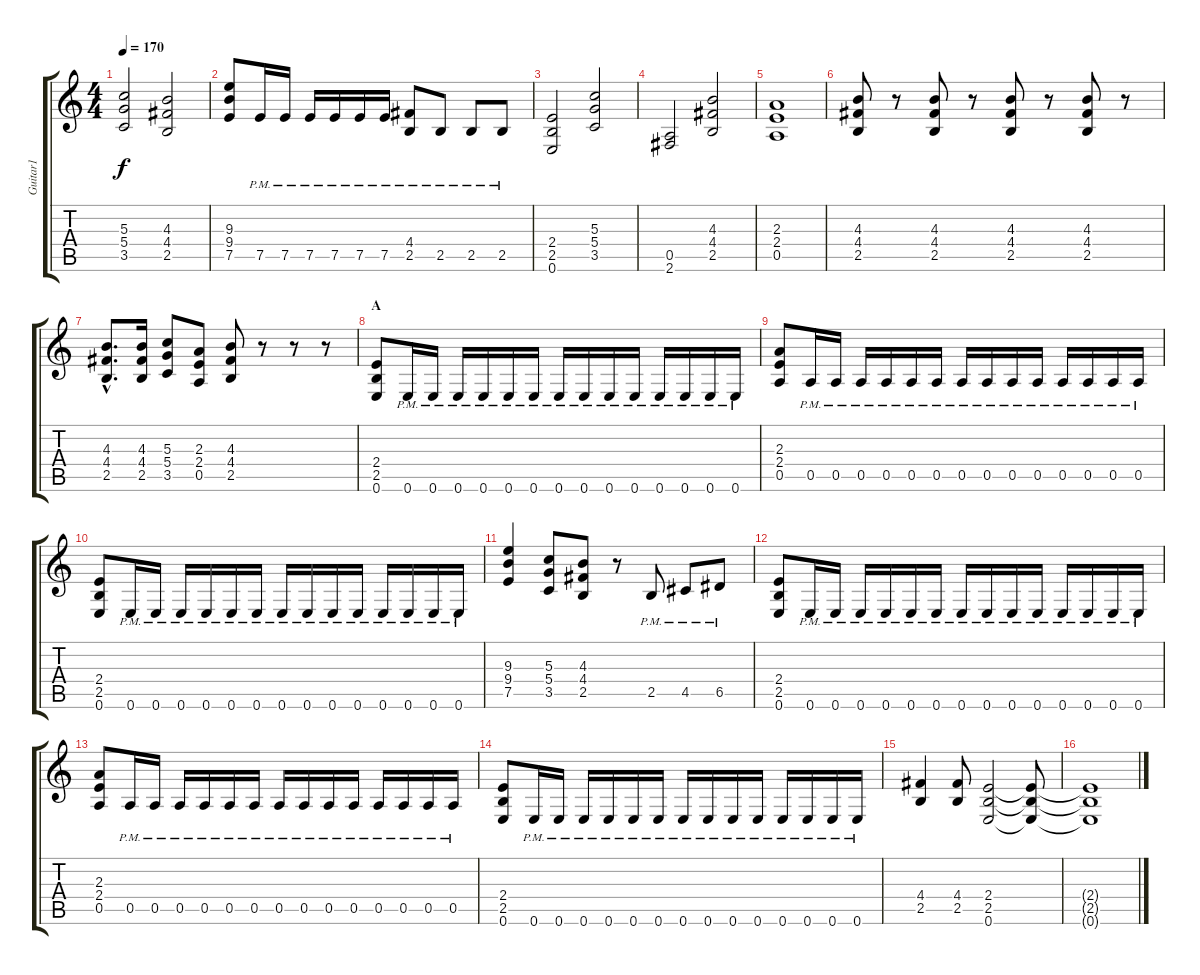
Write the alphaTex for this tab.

\track ("Guitar1" "Guitar1") {instrument distortionguitar}
\staff {score tabs}
\tuning (E4 B3 G3 D3 A2 E2) {hide}
\ts (4 4)
\tempo 170
\clef g2
\ks c
(5.3 5.4 3.5).2{dy f} (4.3 4.4 2.5).2 |
(9.3 9.4 7.5).8 7.5{pm}.16 7.5{pm}.16 7.5{pm}.16 7.5{pm}.16 7.5{pm}.16 7.5{pm}.16 (4.4 2.5{pm}).8 2.5{pm}.8 2.5{pm}.8 2.5{pm}.8 |
(2.4 2.5 0.6).2 (5.3 5.4 3.5).2 |
(0.5 2.6).2 (4.3 4.4 2.5).2 |
(2.3 2.4 0.5).1 |
(4.3 4.4 2.5).8 r.8 (4.3 4.4 2.5).8 r.8 (4.3 4.4 2.5).8 r.8 (4.3 4.4 2.5).8 r.8 |
(4.3{hac} 4.4{hac} 2.5{hac}).8{d} (4.3 4.4 2.5).16 (5.3 5.4 3.5).8 (2.3 2.4 0.5).8 (4.3 4.4 2.5).8 r.8 r.8 r.8 |
\section ("" "A")
(2.4 2.5 0.6).8 0.6{pm}.16 0.6{pm}.16 0.6{pm}.16 0.6{pm}.16 0.6{pm}.16 0.6{pm}.16 0.6{pm}.16 0.6{pm}.16 0.6{pm}.16 0.6{pm}.16 0.6{pm}.16 0.6{pm}.16 0.6{pm}.16 0.6{pm}.16 |
(2.3 2.4 0.5).8 0.5{pm}.16 0.5{pm}.16 0.5{pm}.16 0.5{pm}.16 0.5{pm}.16 0.5{pm}.16 0.5{pm}.16 0.5{pm}.16 0.5{pm}.16 0.5{pm}.16 0.5{pm}.16 0.5{pm}.16 0.5{pm}.16 0.5{pm}.16 |
(2.4 2.5 0.6).8 0.6{pm}.16 0.6{pm}.16 0.6{pm}.16 0.6{pm}.16 0.6{pm}.16 0.6{pm}.16 0.6{pm}.16 0.6{pm}.16 0.6{pm}.16 0.6{pm}.16 0.6{pm}.16 0.6{pm}.16 0.6{pm}.16 0.6{pm}.16 |
(9.3 9.4 7.5).4 (5.3 5.4 3.5).8 (4.3 4.4 2.5).8 r.8 2.5{pm}.8 4.5{pm}.8 6.5{pm}.8 |
(2.4 2.5 0.6).8 0.6{pm}.16 0.6{pm}.16 0.6{pm}.16 0.6{pm}.16 0.6{pm}.16 0.6{pm}.16 0.6{pm}.16 0.6{pm}.16 0.6{pm}.16 0.6{pm}.16 0.6{pm}.16 0.6{pm}.16 0.6{pm}.16 0.6{pm}.16 |
(2.3 2.4 0.5).8 0.5{pm}.16 0.5{pm}.16 0.5{pm}.16 0.5{pm}.16 0.5{pm}.16 0.5{pm}.16 0.5{pm}.16 0.5{pm}.16 0.5{pm}.16 0.5{pm}.16 0.5{pm}.16 0.5{pm}.16 0.5{pm}.16 0.5{pm}.16 |
(2.4 2.5 0.6).8 0.6{pm}.16 0.6{pm}.16 0.6{pm}.16 0.6{pm}.16 0.6{pm}.16 0.6{pm}.16 0.6{pm}.16 0.6{pm}.16 0.6{pm}.16 0.6{pm}.16 0.6{pm}.16 0.6{pm}.16 0.6{pm}.16 0.6{pm}.16 |
(4.4 2.5).4 (4.4 2.5).8 (2.4 2.5 0.6).2 (2.4{t} 2.5{t} 0.6{t}).8 |
(2.4{t} 2.5{t} 0.6{t}).1
